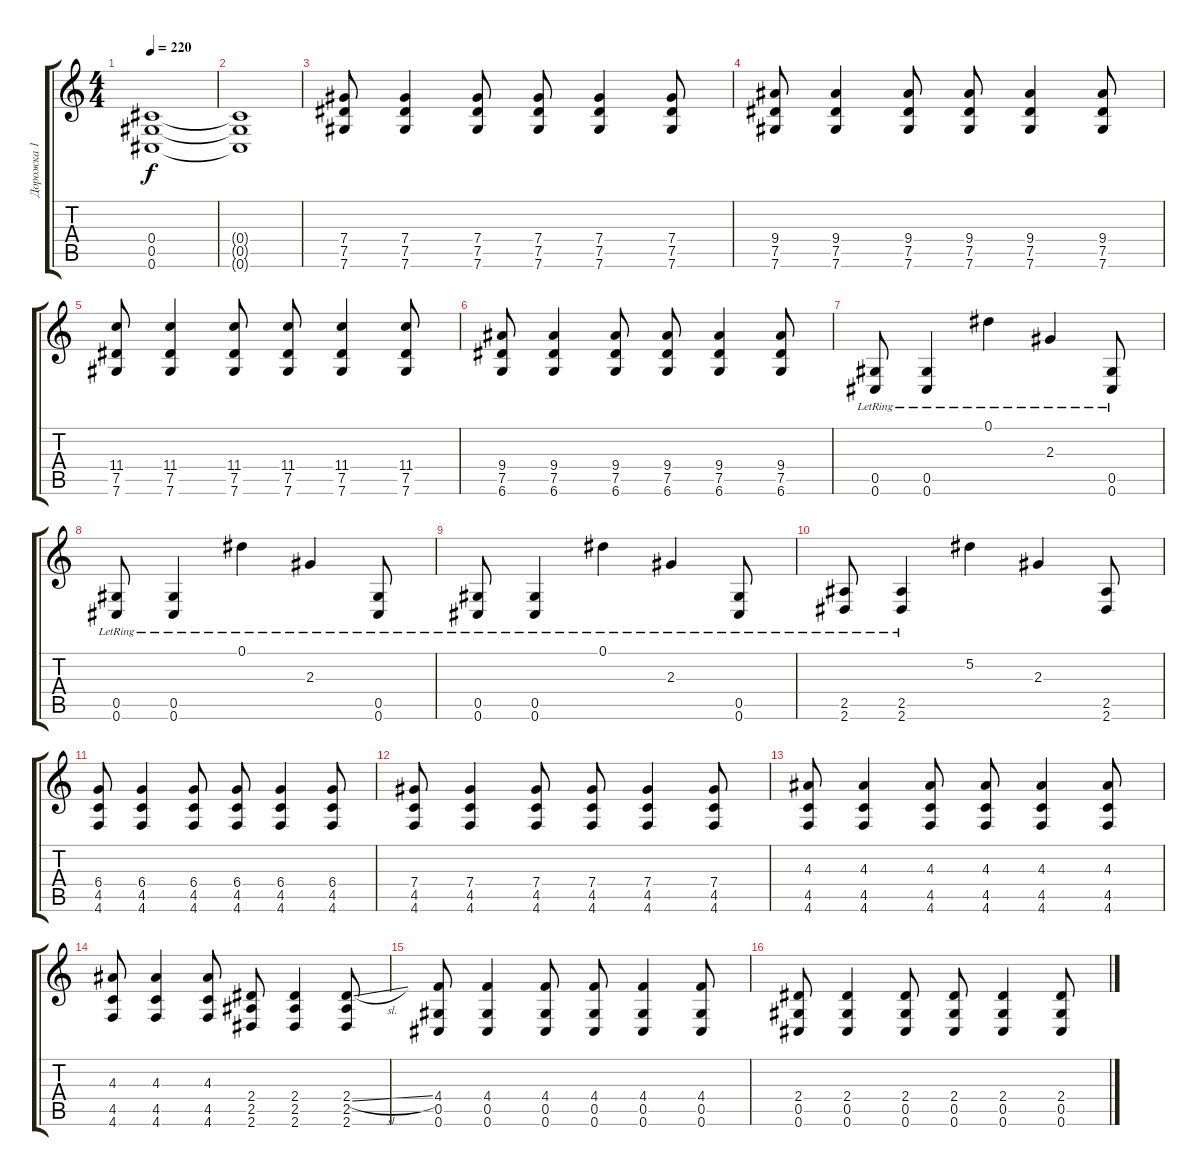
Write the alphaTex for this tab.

\track ("Дорожка 1" "Дорожка 1") {instrument distortionguitar}
\staff {score tabs}
\tuning (Eb4 Bb3 Gb3 Db3 Ab2 Db2) {hide}
\ts (4 4)
\tempo 220
\clef g2
\ks c
(0.4 0.5 0.6).1{dy f} |
(0.4{t} 0.5{t} 0.6{t}).1 |
(7.4 7.5 7.6).8 (7.4 7.5 7.6).4 (7.4 7.5 7.6).8 (7.4 7.5 7.6).8 (7.4 7.5 7.6).4 (7.4 7.5 7.6).8 |
(9.4 7.5 7.6).8 (9.4 7.5 7.6).4 (9.4 7.5 7.6).8 (9.4 7.5 7.6).8 (9.4 7.5 7.6).4 (9.4 7.5 7.6).8 |
(11.4 7.5 7.6).8 (11.4 7.5 7.6).4 (11.4 7.5 7.6).8 (11.4 7.5 7.6).8 (11.4 7.5 7.6).4 (11.4 7.5 7.6).8 |
(9.4 7.5 6.6).8 (9.4 7.5 6.6).4 (9.4 7.5 6.6).8 (9.4 7.5 6.6).8 (9.4 7.5 6.6).4 (9.4 7.5 6.6).8 |
(0.5{lr} 0.6{lr}).8 (0.5{lr} 0.6{lr}).4 0.1{lr}.4 2.3{lr}.4 (0.5{lr} 0.6{lr}).8 |
(0.5{lr} 0.6{lr}).8 (0.5{lr} 0.6{lr}).4 0.1{lr}.4 2.3{lr}.4 (0.5{lr} 0.6{lr}).8 |
(0.5{lr} 0.6{lr}).8 (0.5{lr} 0.6{lr}).4 0.1{lr}.4 2.3{lr}.4 (0.5{lr} 0.6{lr}).8 |
(2.5{lr} 2.6{lr}).8 (2.5{lr} 2.6{lr}).4 5.2.4 2.3.4 (2.5 2.6).8 |
(6.4 4.5 4.6).8 (6.4 4.5 4.6).4 (6.4 4.5 4.6).8 (6.4 4.5 4.6).8 (6.4 4.5 4.6).4 (6.4 4.5 4.6).8 |
(7.4 4.5 4.6).8 (7.4 4.5 4.6).4 (7.4 4.5 4.6).8 (7.4 4.5 4.6).8 (7.4 4.5 4.6).4 (7.4 4.5 4.6).8 |
(4.3 4.5 4.6).8 (4.3 4.5 4.6).4 (4.3 4.5 4.6).8 (4.3 4.5 4.6).8 (4.3 4.5 4.6).4 (4.3 4.5 4.6).8 |
(4.3 4.5 4.6).8 (4.3 4.5 4.6).4 (4.3 4.5 4.6).8 (2.4 2.5 2.6).8 (2.4 2.5 2.6).4 (2.4{sl} 2.5 2.6).8 |
(4.4 0.5 0.6).8 (4.4 0.5 0.6).4 (4.4 0.5 0.6).8 (4.4 0.5 0.6).8 (4.4 0.5 0.6).4 (4.4 0.5 0.6).8 |
(2.4 0.5 0.6).8 (2.4 0.5 0.6).4 (2.4 0.5 0.6).8 (2.4 0.5 0.6).8 (2.4 0.5 0.6).4 (2.4 0.5 0.6).8
